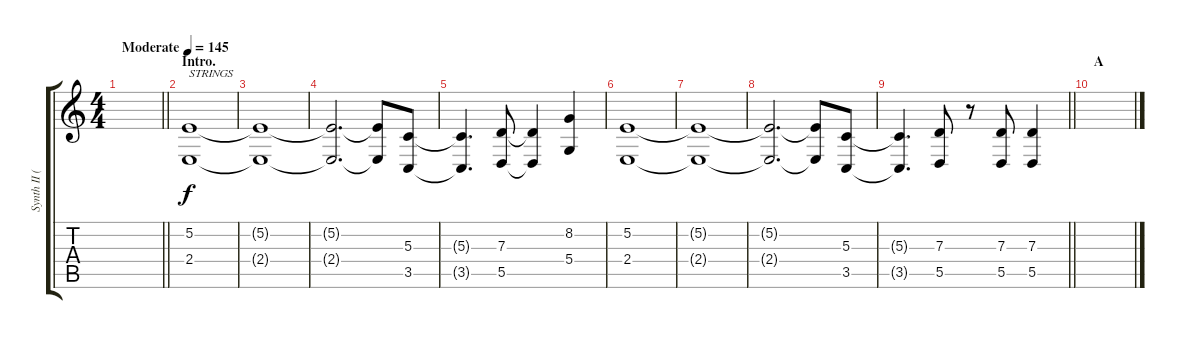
\track ("Synth II (Kotobuki Tsumugi)" "Synth II (") {instrument stringensemble1}
\staff {score tabs}
\tuning (E4 B3 G3 D3 A2 E2) {hide}
\ts (4 4)
\tempo (145 "Moderate")
\clef g2
\barLineRight lightlight
\ks c
|
\section ("" "Intro.")
(5.2 2.4).1{txt "STRINGS"} |
(5.2{t} 2.4{t}).1 |
(5.2{t} 2.4{t}).2{d} (5.2{t} 2.4{t}).8 (5.3 3.5).8 |
(5.3{t} 3.5{t}).4{d} (7.3 5.5).8 (7.3{t} 5.5{t}).4 (8.2 5.4).4 |
(5.2 2.4).1 |
(5.2{t} 2.4{t}).1 |
(5.2{t} 2.4{t}).2{d} (5.2{t} 2.4{t}).8 (5.3 3.5).8 |
\barLineRight lightlight
(5.3{t} 3.5{t}).4{d} (7.3 5.5).8 r.8 (7.3 5.5).8 (7.3 5.5).4 |
\section ("" "A")
